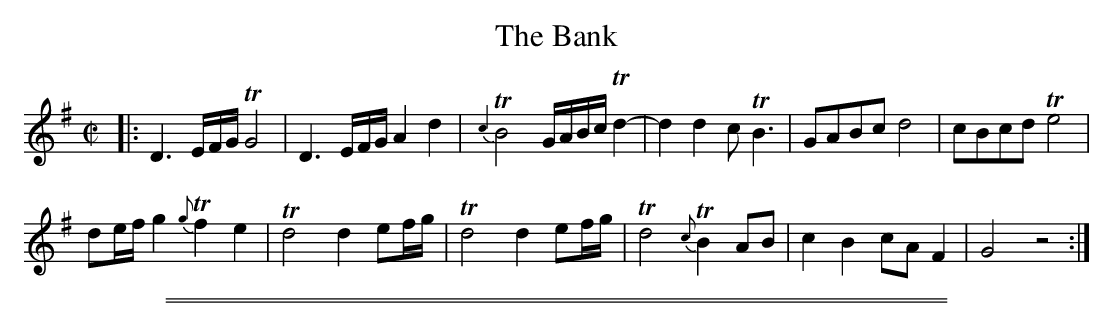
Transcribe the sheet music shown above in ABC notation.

X:1
T: The Bank
M: C|
L: 1/16
K: G
|:\
D6 EFG TG8 | D6 EFG A4 d4 |\
{c4}TB8 GABc Td4- | d4 d4 c2 TB6 |\
G2A2B2c2 d8 | c2B2c2d2 Te8 |
d2ef g4 {g}Tf4 e4 | Td8 d4 e2fg |\
Td8 d4 e2fg | Td8 {c}TB4 A2B2 |\
c4 B4 c2A2 F4 | G8 z8 :|
